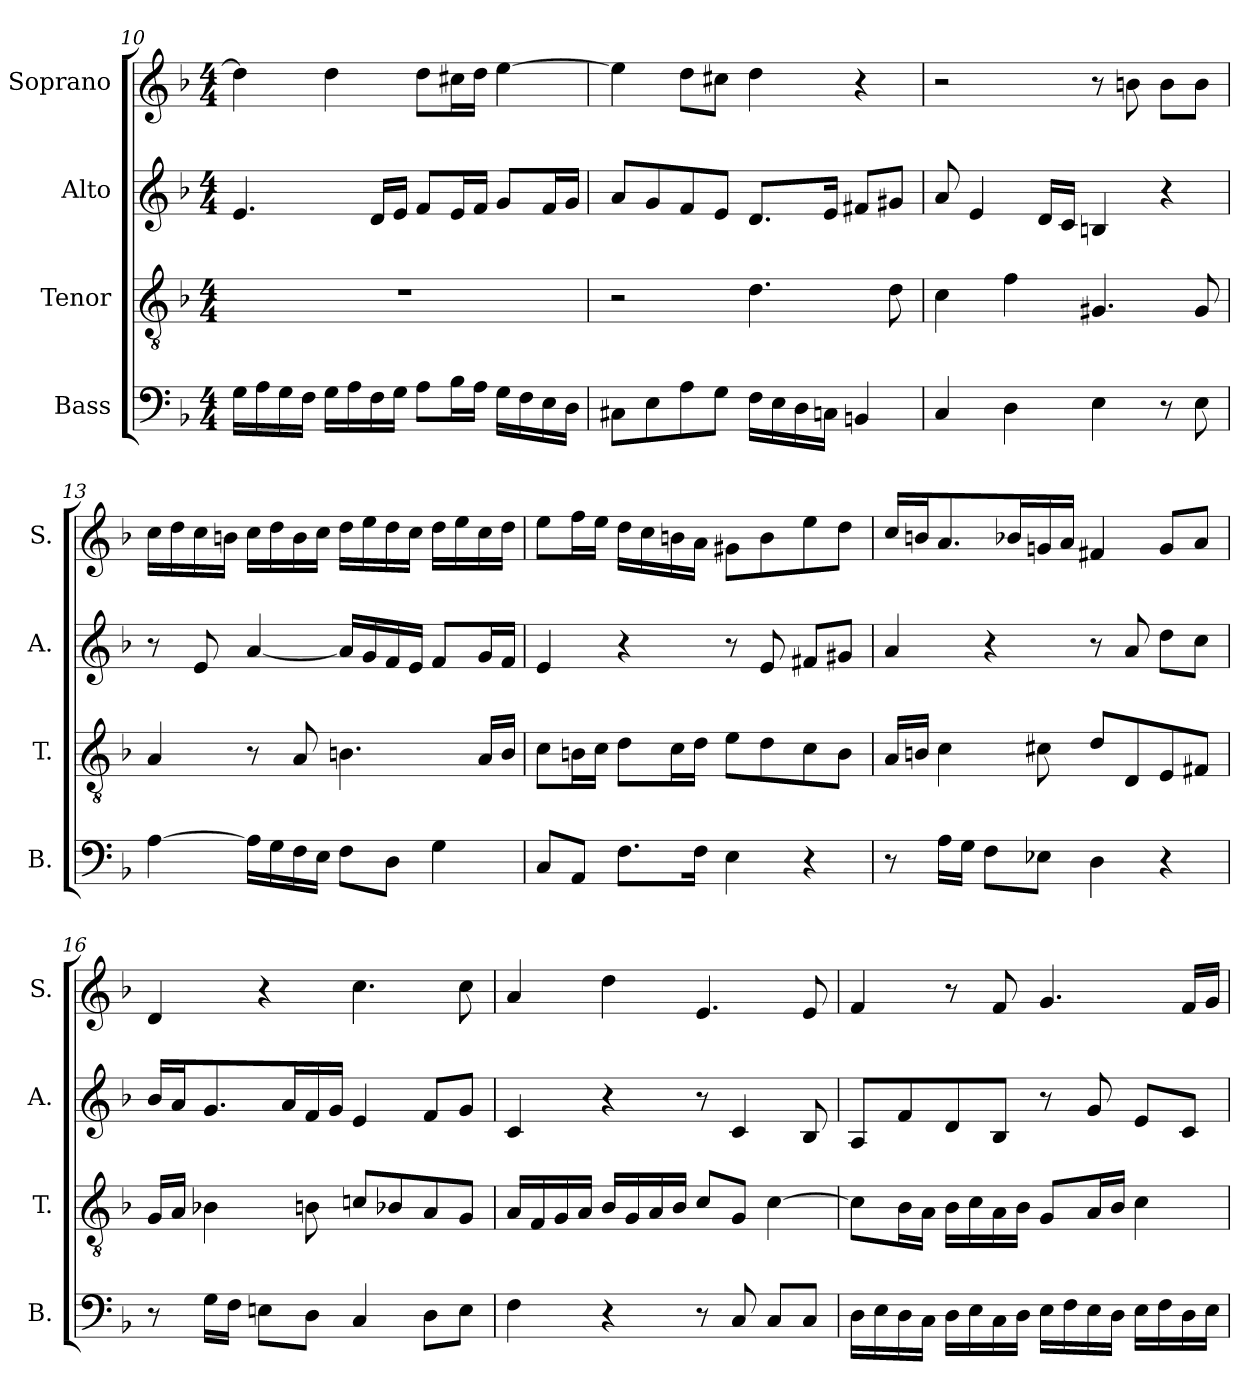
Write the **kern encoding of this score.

**kern	**kern	**kern	**kern
*part4	*part3	*part2	*part1
*staff4	*staff3	*staff2	*staff1
*I"Bass	*I"Tenor	*I"Alto	*I"Soprano
*I'B.	*I'T.	*I'A.	*I'S.
*clefF4	*clefGv2	*clefG2	*clefG2
*	*ITrd7c12	*	*
*k[b-]	*k[b-]	*k[b-]	*k[b-]
*F:	*F:	*F:	*F:
*M4/4	*M4/4	*M4/4	*M4/4
=10	=10	=10	=10
16G\LL	1r	4.e/	4dd\]
16A\	.	.	.
16G\	.	.	.
16F\JJ	.	.	.
16G\LL	.	.	4dd\
16A\	.	.	.
16F\	.	16d/LL	.
16G\JJ	.	16e/JJ	.
8A\L	.	8f/L	8dd\L
16B-\L	.	16e/L	16cc#X\L
16A\JJ	.	16f/JJ	16dd\JJ
16G\LL	.	8g/L	[4ee\
16F\	.	.	.
16E\	.	16f/L	.
16D\JJ	.	16g/JJ	.
=11	=11	=11	=11
8C#X\L	2r	8a/L	4ee\]
8E\	.	8g/	.
8A\	.	8f/	8dd\L
8G\J	.	8e/J	8cc#X\J
16F\LL	4.D\	8.d/L	4dd\
16E\	.	.	.
16D\	.	.	.
16Cn\JJ	.	16e/Jk	.
4BBn/	.	8f#X/L	4r
.	8D\	8g#X/J	.
=12	=12	=12	=12
4C/	4C\	8a/	2r
.	.	4e/	.
4D\	4F\	.	.
.	.	16d/LL	.
.	.	16c/JJ	.
4E\	4.GG#X/	4Bn/	8r
.	.	.	8bn\
8r	.	4r	8b\L
8E\	8GG#/	.	8b\J
!!LO:PB:g=z
=13	=13	=13	=13
[4A\	4AA/	8r	16cc\LL
.	.	.	16dd\
.	.	8e/	16cc\
.	.	.	16bn\JJ
16A\LL]	8r	[4a/	16cc\LL
16G\	.	.	16dd\
16F\	8AA/	.	16b\
16E\JJ	.	.	16cc\JJ
8F\L	4.BBn\	16a/LL]	16dd\LL
.	.	16g/	16ee\
8D\J	.	16f/	16dd\
.	.	16e/JJ	16cc\JJ
4G\	.	8f/L	16dd\LL
.	.	.	16ee\
.	16AA/LL	16g/L	16cc\
.	16BB/JJ	16f/JJ	16dd\JJ
=14	=14	=14	=14
8C/L	8C\L	4e/	8ee\L
8AA/J	16BBn\L	.	16ff\L
.	16C\JJ	.	16ee\JJ
8.F\L	8D\L	4r	16dd\LL
.	.	.	16cc\
.	16C\L	.	16bn\
16F\Jk	16D\JJ	.	16a\JJ
4E\	8E\L	8r	8g#X\L
.	8D\	8e/	8b\
4r	8C\	8f#X/L	8ee\
.	8BB\J	8g#X/J	8dd\J
=15	=15	=15	=15
8r	16AA/LL	4a/	16cc/LL
.	16BBn/JJ	.	16bn/J
16A\LL	4C\	.	8.a/
16G\JJ	.	.	.
8F\L	.	4r	.
.	.	.	16b-X/L
8E-X\J	8C#X\	.	16gn/
.	.	.	16a/JJ
4D\	8D/L	8r	4f#X/
.	8DD/	8a/	.
4r	8EE/	8dd\L	8g/L
.	8FF#X/J	8cc\J	8a/J
!!LO:LB:g=z
=16	=16	=16	=16
8r	16GG/LL	16b-/LL	4d/
.	16AA/JJ	16a/J	.
16G\LL	4BB-X\	8.g/	.
16F\JJ	.	.	.
8En\L	.	.	4r
.	.	16a/L	.
8D\J	8BBn\	16f/	.
.	.	16g/JJ	.
4C/	8Cn/L	4e/	4.cc\
.	8BB-X/	.	.
8D\L	8AA/	8f/L	.
8E\J	8GG/J	8g/J	8cc\
!!LO:PB:g=z
=17	=17	=17	=17
4F\	16AA/LL	4c/	4a/
.	16FF/	.	.
.	16GG/	.	.
.	16AA/JJ	.	.
4r	16BB-/LL	4r	4dd\
.	16GG/	.	.
.	16AA/	.	.
.	16BB-/JJ	.	.
8r	8C/L	8r	4.e/
8C/	8GG/J	4c/	.
8C/L	[4C\	.	.
8C/J	.	8B-/	8e/
=18	=18	=18	=18
16D\LL	8C\L]	8A/L	4f/
16E\	.	.	.
16D\	16BB-\L	8f/	.
16C\JJ	16AA\JJ	.	.
16D\LL	16BB-\LL	8d/	8r
16E\	16C\	.	.
16C\	16AA\	8B-/J	8f/
16D\JJ	16BB-\JJ	.	.
16E\LL	8GG/L	8r	4.g/
16F\	.	.	.
16E\	16AA/L	8g/	.
16D\JJ	16BB-/JJ	.	.
16E\LL	4C\	8e/L	.
16F\	.	.	.
16D\	.	8c/J	16f/LL
16E\JJ	.	.	16g/JJ
=	=	=	=
*-	*-	*-	*-
